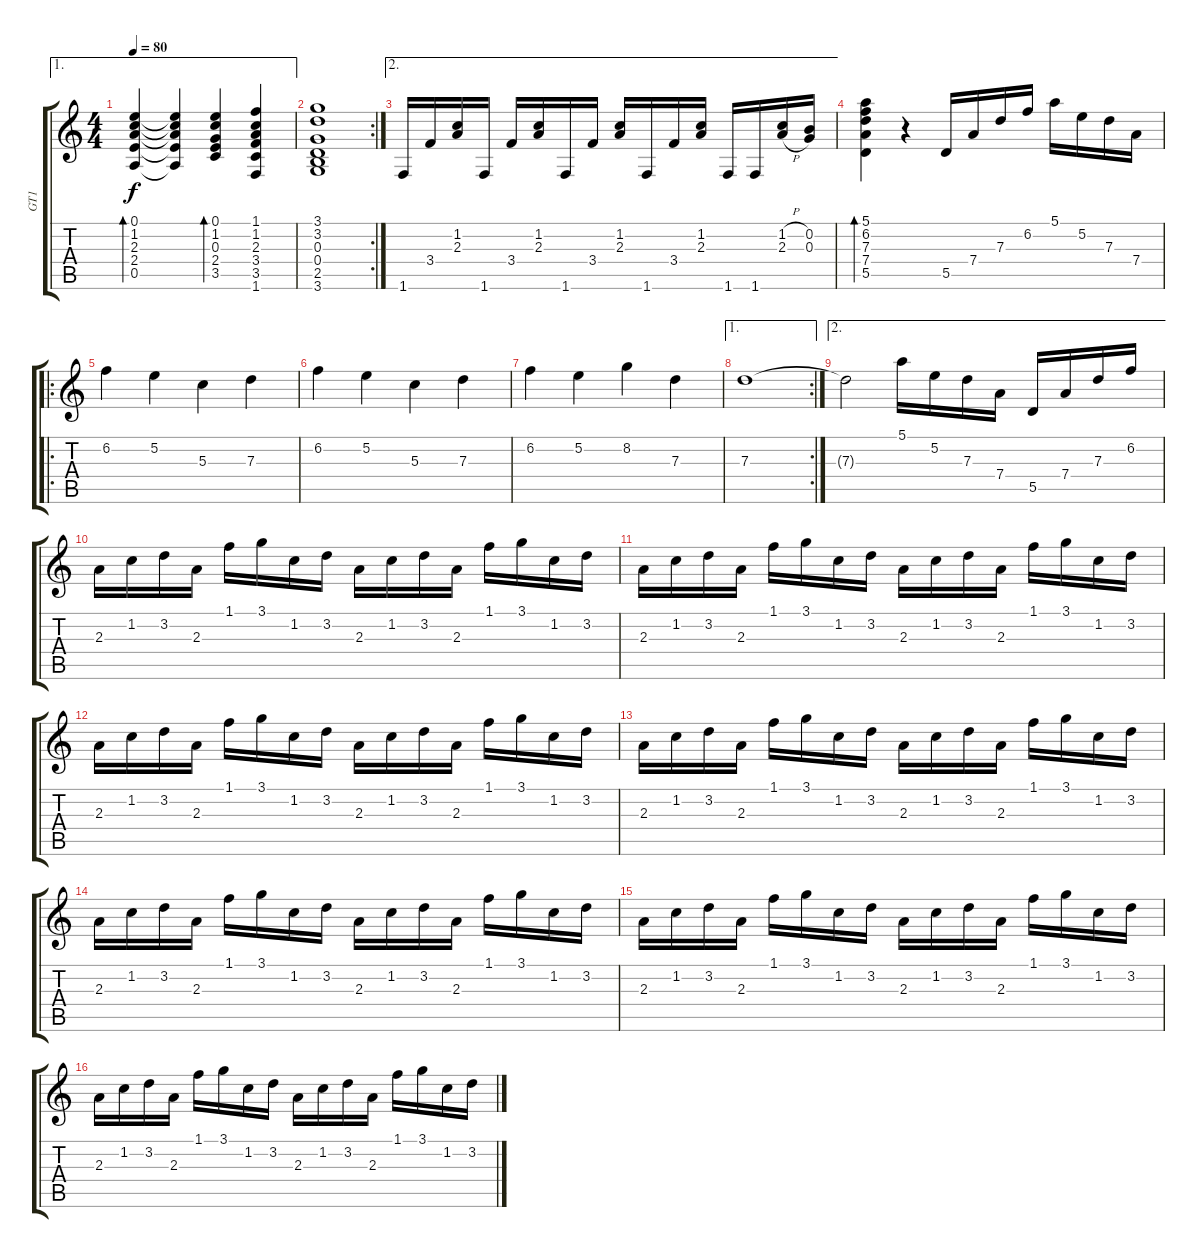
\track ("GT1" "GT1") {instrument acousticguitarsteel}
\staff {score tabs}
\tuning (E4 B3 G3 D3 A2 E2) {hide}
\ae 1
\ts (4 4)
\tempo 80
\clef g2
\ks c
(0.1 1.2 2.3 2.4 0.5).4{bd 30 dy f} (0.1{t} 1.2{t} 2.3{t} 2.4{t} 0.5{t}).4 (0.1 1.2 0.3 2.4 3.5).4{bd 30} (1.1 1.2 2.3 3.4 3.5 1.6).4 |
\rc 2
(3.1 3.2 0.3 0.4 2.5 3.6).1 |
\ae 2
1.6.16 3.4.16 (1.2 2.3).16 1.6.16 3.4.16 (1.2 2.3).16 1.6.16 3.4.16 (1.2 2.3).16 1.6.16 3.4.16 (1.2 2.3).16 1.6.16 1.6.16 (1.2{h} 2.3{h}).16 (0.2 0.3).16 |
(5.1 6.2 7.3 7.4 5.5).4{bd 30} r.4 5.5.16 7.4.16 7.3.16 6.2.16 5.1.16 5.2.16 7.3.16 7.4.16 |
\ro
6.2.4 5.2.4 5.3.4 7.3.4 |
6.2.4 5.2.4 5.3.4 7.3.4 |
6.2.4 5.2.4 8.2.4 7.3.4 |
\ae 1
\rc 2
7.3.1 |
\ae 2
7.3{t}.2 5.1.16 5.2.16 7.3.16 7.4.16 5.5.16 7.4.16 7.3.16 6.2.16 |
2.3.16 1.2.16 3.2.16 2.3.16 1.1.16 3.1.16 1.2.16 3.2.16 2.3.16 1.2.16 3.2.16 2.3.16 1.1.16 3.1.16 1.2.16 3.2.16 |
2.3.16 1.2.16 3.2.16 2.3.16 1.1.16 3.1.16 1.2.16 3.2.16 2.3.16 1.2.16 3.2.16 2.3.16 1.1.16 3.1.16 1.2.16 3.2.16 |
2.3.16 1.2.16 3.2.16 2.3.16 1.1.16 3.1.16 1.2.16 3.2.16 2.3.16 1.2.16 3.2.16 2.3.16 1.1.16 3.1.16 1.2.16 3.2.16 |
2.3.16 1.2.16 3.2.16 2.3.16 1.1.16 3.1.16 1.2.16 3.2.16 2.3.16 1.2.16 3.2.16 2.3.16 1.1.16 3.1.16 1.2.16 3.2.16 |
2.3.16 1.2.16 3.2.16 2.3.16 1.1.16 3.1.16 1.2.16 3.2.16 2.3.16 1.2.16 3.2.16 2.3.16 1.1.16 3.1.16 1.2.16 3.2.16 |
2.3.16 1.2.16 3.2.16 2.3.16 1.1.16 3.1.16 1.2.16 3.2.16 2.3.16 1.2.16 3.2.16 2.3.16 1.1.16 3.1.16 1.2.16 3.2.16 |
2.3.16 1.2.16 3.2.16 2.3.16 1.1.16 3.1.16 1.2.16 3.2.16 2.3.16 1.2.16 3.2.16 2.3.16 1.1.16 3.1.16 1.2.16 3.2.16
